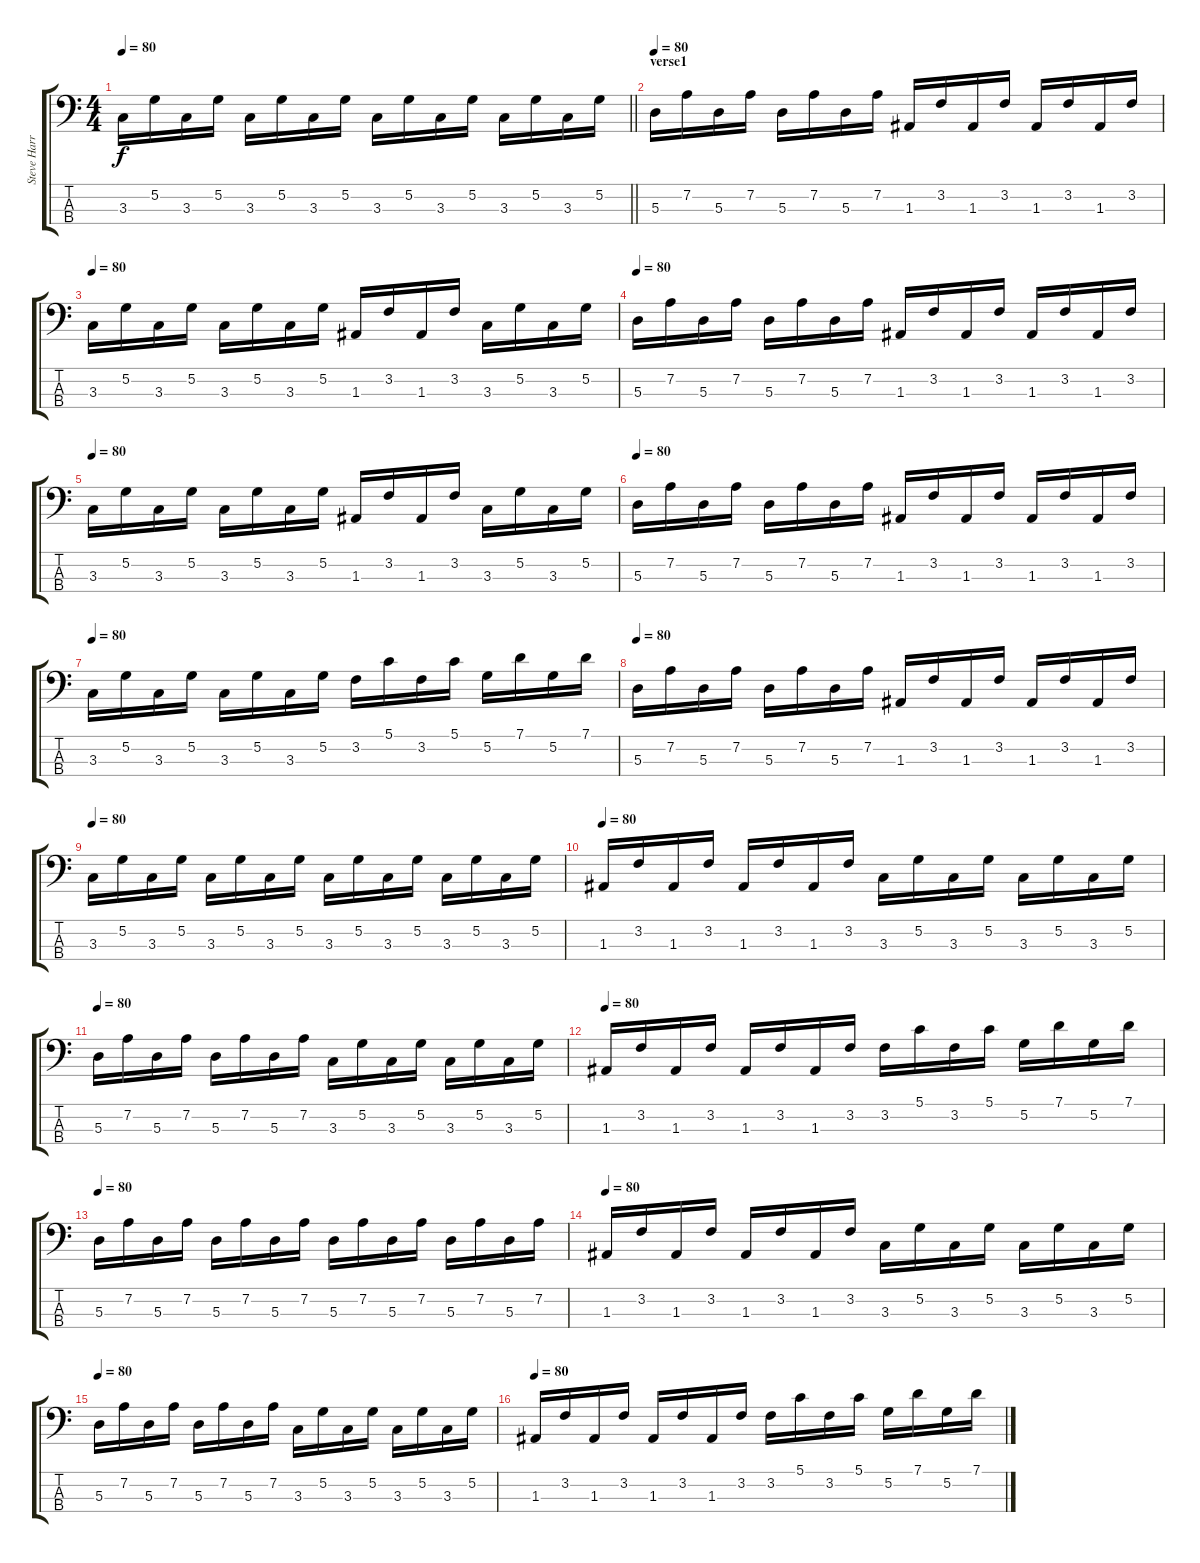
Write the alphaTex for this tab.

\track ("Steve Harris" "Steve Harr") {instrument electricbassfinger}
\staff {score tabs}
\tuning (G2 D2 A1 E1) {hide}
\ts (4 4)
\tempo 80
\clef f4
\barLineRight lightlight
\ks c
3.3.16{dy f} 5.2.16 3.3.16 5.2.16 3.3.16 5.2.16 3.3.16 5.2.16 3.3.16 5.2.16 3.3.16 5.2.16 3.3.16 5.2.16 3.3.16 5.2.16 |
\section ("" "verse1")
\tempo 80
5.3.16 7.2.16 5.3.16 7.2.16 5.3.16 7.2.16 5.3.16 7.2.16 1.3.16 3.2.16 1.3.16 3.2.16 1.3.16 3.2.16 1.3.16 3.2.16 |
\tempo 80
3.3.16 5.2.16 3.3.16 5.2.16 3.3.16 5.2.16 3.3.16 5.2.16 1.3.16 3.2.16 1.3.16 3.2.16 3.3.16 5.2.16 3.3.16 5.2.16 |
\tempo 80
5.3.16 7.2.16 5.3.16 7.2.16 5.3.16 7.2.16 5.3.16 7.2.16 1.3.16 3.2.16 1.3.16 3.2.16 1.3.16 3.2.16 1.3.16 3.2.16 |
\tempo 80
3.3.16 5.2.16 3.3.16 5.2.16 3.3.16 5.2.16 3.3.16 5.2.16 1.3.16 3.2.16 1.3.16 3.2.16 3.3.16 5.2.16 3.3.16 5.2.16 |
\tempo 80
5.3.16 7.2.16 5.3.16 7.2.16 5.3.16 7.2.16 5.3.16 7.2.16 1.3.16 3.2.16 1.3.16 3.2.16 1.3.16 3.2.16 1.3.16 3.2.16 |
\tempo 80
3.3.16 5.2.16 3.3.16 5.2.16 3.3.16 5.2.16 3.3.16 5.2.16 3.2.16 5.1.16 3.2.16 5.1.16 5.2.16 7.1.16 5.2.16 7.1.16 |
\tempo 80
5.3.16 7.2.16 5.3.16 7.2.16 5.3.16 7.2.16 5.3.16 7.2.16 1.3.16 3.2.16 1.3.16 3.2.16 1.3.16 3.2.16 1.3.16 3.2.16 |
\tempo 80
3.3.16 5.2.16 3.3.16 5.2.16 3.3.16 5.2.16 3.3.16 5.2.16 3.3.16 5.2.16 3.3.16 5.2.16 3.3.16 5.2.16 3.3.16 5.2.16 |
\tempo 80
1.3.16 3.2.16 1.3.16 3.2.16 1.3.16 3.2.16 1.3.16 3.2.16 3.3.16 5.2.16 3.3.16 5.2.16 3.3.16 5.2.16 3.3.16 5.2.16 |
\tempo 80
5.3.16 7.2.16 5.3.16 7.2.16 5.3.16 7.2.16 5.3.16 7.2.16 3.3.16 5.2.16 3.3.16 5.2.16 3.3.16 5.2.16 3.3.16 5.2.16 |
\tempo 80
1.3.16 3.2.16 1.3.16 3.2.16 1.3.16 3.2.16 1.3.16 3.2.16 3.2.16 5.1.16 3.2.16 5.1.16 5.2.16 7.1.16 5.2.16 7.1.16 |
\tempo 80
5.3.16 7.2.16 5.3.16 7.2.16 5.3.16 7.2.16 5.3.16 7.2.16 5.3.16 7.2.16 5.3.16 7.2.16 5.3.16 7.2.16 5.3.16 7.2.16 |
\tempo 80
1.3.16 3.2.16 1.3.16 3.2.16 1.3.16 3.2.16 1.3.16 3.2.16 3.3.16 5.2.16 3.3.16 5.2.16 3.3.16 5.2.16 3.3.16 5.2.16 |
\tempo 80
5.3.16 7.2.16 5.3.16 7.2.16 5.3.16 7.2.16 5.3.16 7.2.16 3.3.16 5.2.16 3.3.16 5.2.16 3.3.16 5.2.16 3.3.16 5.2.16 |
\tempo 80
1.3.16 3.2.16 1.3.16 3.2.16 1.3.16 3.2.16 1.3.16 3.2.16 3.2.16 5.1.16 3.2.16 5.1.16 5.2.16 7.1.16 5.2.16 7.1.16
